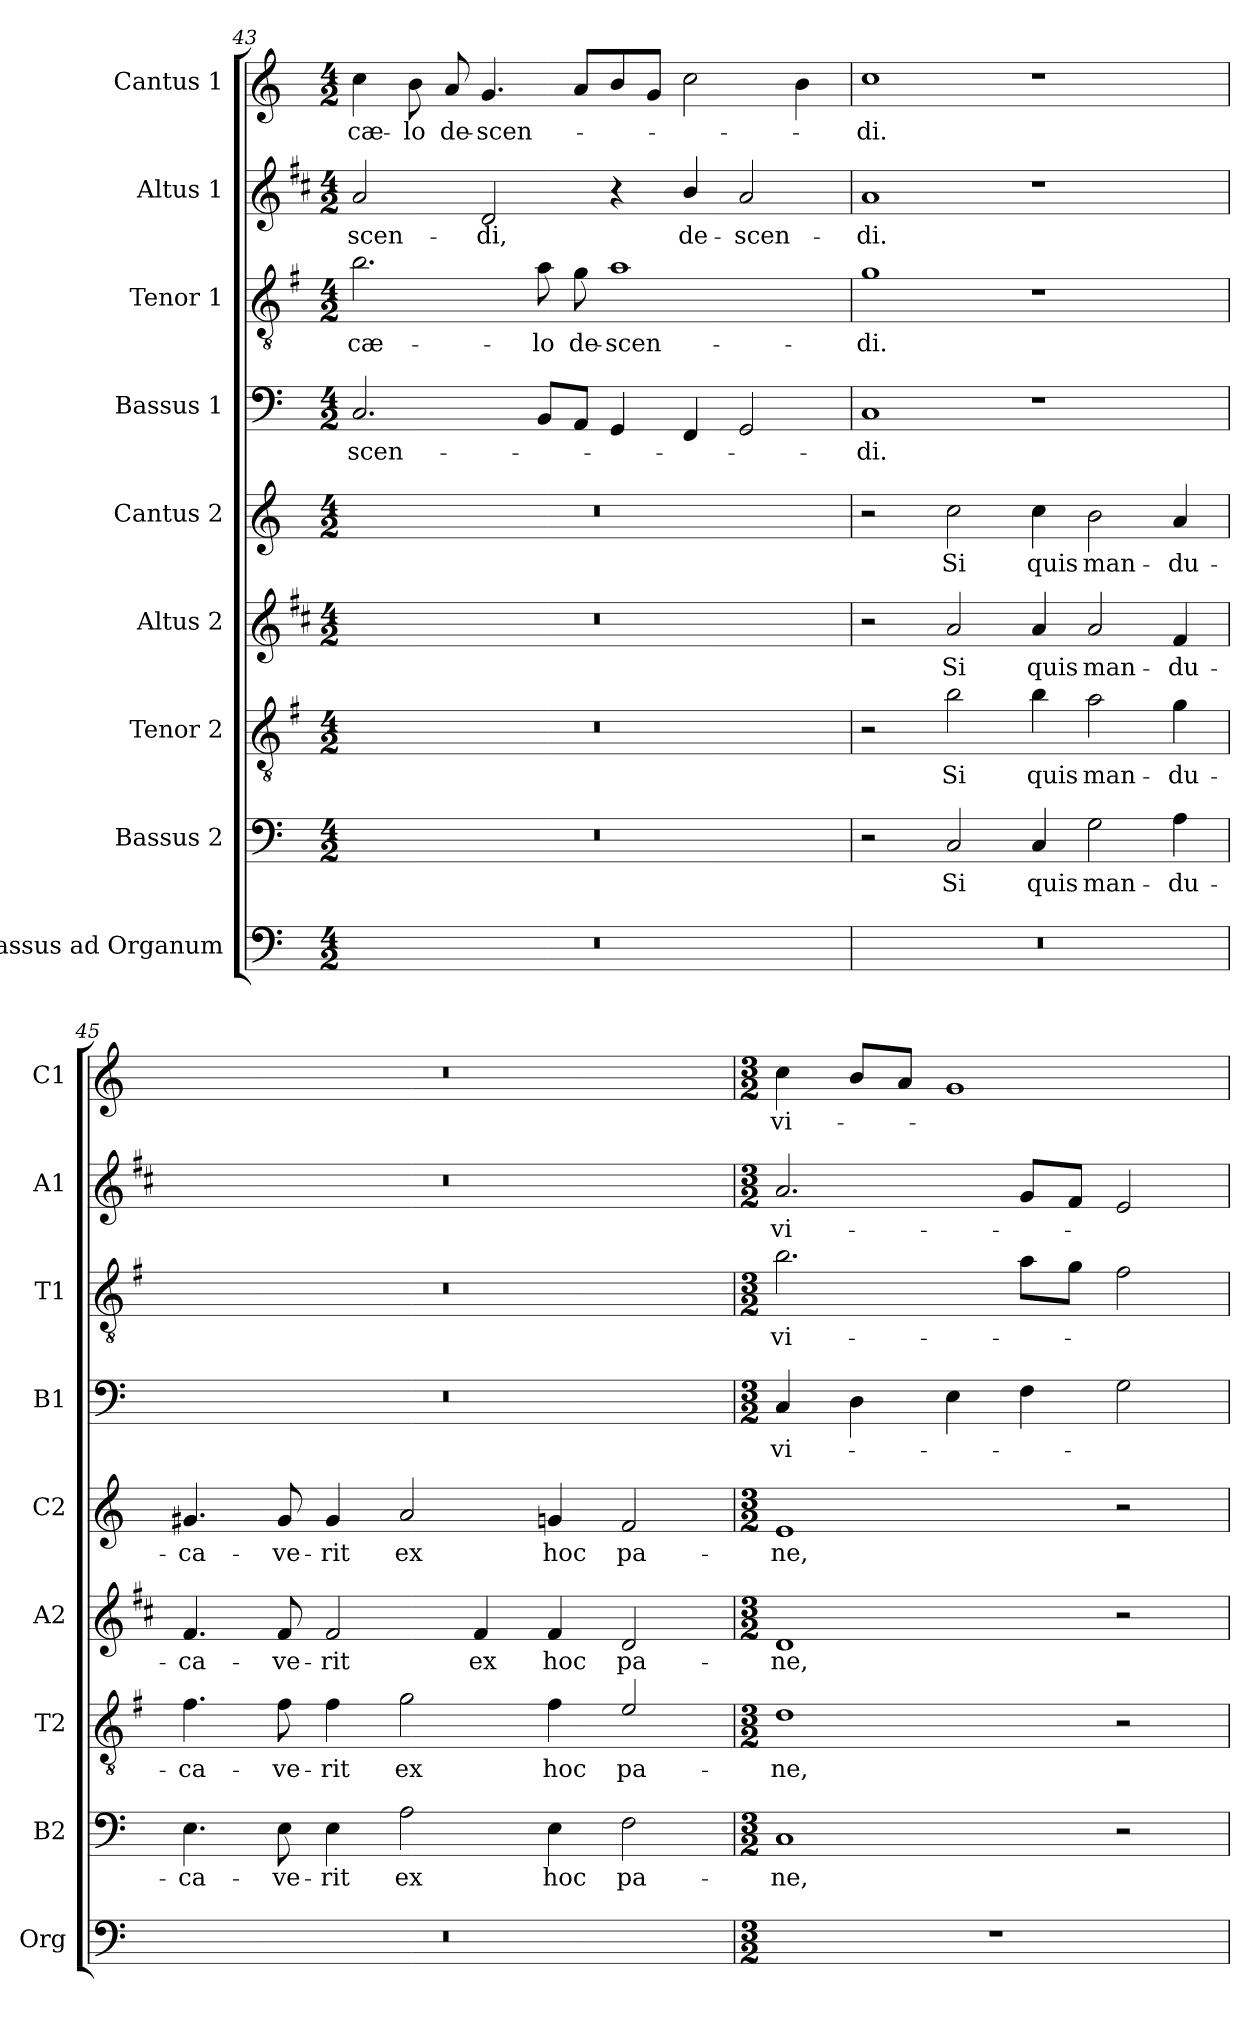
**kern	**kern	**text	**kern	**text	**kern	**text	**kern	**text	**kern	**text	**kern	**text	**kern	**text	**kern	**text
*part9	*part8	*part8	*part7	*part7	*part6	*part6	*part5	*part5	*part4	*part4	*part3	*part3	*part2	*part2	*part1	*part1
*staff9	*staff8	*staff8	*staff7	*staff7	*staff6	*staff6	*staff5	*staff5	*staff4	*staff4	*staff3	*staff3	*staff2	*staff2	*staff1	*staff1
*I"Bassus ad Organum	*I"Bassus 2	*	*I"Tenor 2	*	*I"Altus 2	*	*I"Cantus 2	*	*I"Bassus 1	*	*I"Tenor 1	*	*I"Altus 1	*	*I"Cantus 1	*
*I'Org	*I'B2	*	*I'T2	*	*I'A2	*	*I'C2	*	*I'B1	*	*I'T1	*	*I'A1	*	*I'C1	*
*clefF4	*clefF4	*	*clefGv2	*	*clefG2	*	*clefG2	*	*clefF4	*	*clefGv2	*	*clefG2	*	*clefG2	*
*	*	*	*ITrd4c7	*	*ITrd1c2	*	*	*	*	*	*ITrd4c7	*	*ITrd1c2	*	*	*
*k[]	*k[]	*	*k[]	*	*k[]	*	*k[]	*	*k[]	*	*k[]	*	*k[]	*	*k[]	*
*C:	*C:	*	*C:	*	*C:	*	*C:	*	*C:	*	*C:	*	*C:	*	*C:	*
*M4/2	*M4/2	*	*M4/2	*	*M4/2	*	*M4/2	*	*M4/2	*	*M4/2	*	*M4/2	*	*M4/2	*
=43	=43	=43	=43	=43	=43	=43	=43	=43	=43	=43	=43	=43	=43	=43	=43	=43
!	!	!	!	!	!	!	!	!	!	!LO:LY:b	!	!LO:LY:b	!	!LO:LY:b	!	!LO:LY:b
0r	0r	.	0r	.	0r	.	0r	.	2.C/	-scen-	2.e\	cæ-	2g/	-scen-	4cc\	cæ-
!	!	!	!	!	!	!	!	!	!	!	!	!	!	!	!	!LO:LY:b
.	.	.	.	.	.	.	.	.	.	.	.	.	.	.	8b\	-lo
!	!	!	!	!	!	!	!	!	!	!	!	!	!	!	!	!LO:LY:b
.	.	.	.	.	.	.	.	.	.	.	.	.	.	.	8a/	de-
!	!	!	!	!	!	!	!	!	!	!	!	!	!	!LO:LY:b	!	!LO:LY:b
.	.	.	.	.	.	.	.	.	.	.	.	.	2c/	-di,	4.g/	-scen-
!	!	!	!	!	!	!	!	!	!	!	!	!LO:LY:b	!	!	!	!
.	.	.	.	.	.	.	.	.	8BB/L	.	8d\	-lo	.	.	.	.
!	!	!	!	!	!	!	!	!	!	!	!	!LO:LY:b	!	!	!	!
.	.	.	.	.	.	.	.	.	8AA/J	.	8c\	de-	.	.	8a/L	.
!	!	!	!	!	!	!	!	!	!	!	!	!LO:LY:b	!	!	!	!
.	.	.	.	.	.	.	.	.	4GG/	.	1d	-scen-	4r	.	8b/	.
.	.	.	.	.	.	.	.	.	.	.	.	.	.	.	8g/J	.
!	!	!	!	!	!	!	!	!	!	!	!	!	!	!LO:LY:b	!	!
.	.	.	.	.	.	.	.	.	4FF/	.	.	.	4a/	de-	2cc\	.
!	!	!	!	!	!	!	!	!	!	!	!	!	!	!LO:LY:b	!	!
.	.	.	.	.	.	.	.	.	2GG/	.	.	.	2g/	-scen-	.	.
.	.	.	.	.	.	.	.	.	.	.	.	.	.	.	4b\	.
!!LO:PB:g=z
=44	=44	=44	=44	=44	=44	=44	=44	=44	=44	=44	=44	=44	=44	=44	=44	=44
!	!	!	!	!	!	!	!	!	!	!LO:LY:b	!	!LO:LY:b	!	!LO:LY:b	!	!LO:LY:b
0r	2r	.	2r	.	2r	.	2r	.	1C	-di.	1c	-di.	1g	-di.	1cc	-di.
!	!	!LO:LY:b	!	!LO:LY:b	!	!LO:LY:b	!	!LO:LY:b	!	!	!	!	!	!	!	!
.	2C/	Si	2e\	Si	2g/	Si	2cc\	Si	.	.	.	.	.	.	.	.
!	!	!LO:LY:b	!	!LO:LY:b	!	!LO:LY:b	!	!LO:LY:b	!	!	!	!	!	!	!	!
.	4C/	quis	4e\	quis	4g/	quis	4cc\	quis	1r	.	1r	.	1r	.	1r	.
!	!	!LO:LY:b	!	!LO:LY:b	!	!LO:LY:b	!	!LO:LY:b	!	!	!	!	!	!	!	!
.	2G\	man-	2d\	man-	2g/	man-	2b\	man-	.	.	.	.	.	.	.	.
!	!	!LO:LY:b	!	!LO:LY:b	!	!LO:LY:b	!	!LO:LY:b	!	!	!	!	!	!	!	!
.	4A\	-du-	4c\	-du-	4e/	-du-	4a/	-du-	.	.	.	.	.	.	.	.
=45	=45	=45	=45	=45	=45	=45	=45	=45	=45	=45	=45	=45	=45	=45	=45	=45
!	!	!LO:LY:b	!	!LO:LY:b	!	!LO:LY:b	!	!LO:LY:b	!	!	!	!	!	!	!	!
0r	4.E\	-ca-	4.B\	-ca-	4.e/	-ca-	4.g#X/	-ca-	0r	.	0r	.	0r	.	0r	.
!	!	!LO:LY:b	!	!LO:LY:b	!	!LO:LY:b	!	!LO:LY:b	!	!	!	!	!	!	!	!
.	8E\	-ve-	8B\	-ve-	8e/	-ve-	8g#/	-ve-	.	.	.	.	.	.	.	.
!	!	!LO:LY:b	!	!LO:LY:b	!	!LO:LY:b	!	!LO:LY:b	!	!	!	!	!	!	!	!
.	4E\	-rit	4B\	-rit	2e/	-rit	4g#/	-rit	.	.	.	.	.	.	.	.
!	!	!LO:LY:b	!	!LO:LY:b	!	!	!	!LO:LY:b	!	!	!	!	!	!	!	!
.	2A\	ex	2c\	ex	.	.	2a/	ex	.	.	.	.	.	.	.	.
!	!	!	!	!	!	!LO:LY:b	!	!	!	!	!	!	!	!	!	!
.	.	.	.	.	4e/	ex	.	.	.	.	.	.	.	.	.	.
!	!	!LO:LY:b	!	!LO:LY:b	!	!LO:LY:b	!	!LO:LY:b	!	!	!	!	!	!	!	!
.	4E\	hoc	4B\	hoc	4e/	hoc	4gn/	hoc	.	.	.	.	.	.	.	.
!	!	!LO:LY:b	!	!LO:LY:b	!	!LO:LY:b	!	!LO:LY:b	!	!	!	!	!	!	!	!
.	2F\	pa-	2A/	pa-	2c/	pa-	2f/	pa-	.	.	.	.	.	.	.	.
=46	=46	=46	=46	=46	=46	=46	=46	=46	=46	=46	=46	=46	=46	=46	=46	=46
*M3/2	*M3/2	*	*M3/2	*	*M3/2	*	*M3/2	*	*M3/2	*	*M3/2	*	*M3/2	*	*M3/2	*
!	!	!LO:LY:b	!	!LO:LY:b	!	!LO:LY:b	!	!LO:LY:b	!	!LO:LY:b	!	!LO:LY:b	!	!LO:LY:b	!	!LO:LY:b
1.r	1C	-ne,	1G	-ne,	1c	-ne,	1e	-ne,	4C/	vi-	2.e\	vi-	2.g/	vi-	4cc\	vi-
.	.	.	.	.	.	.	.	.	4D\	.	.	.	.	.	8b/L	.
.	.	.	.	.	.	.	.	.	.	.	.	.	.	.	8a/J	.
.	.	.	.	.	.	.	.	.	4E\	.	.	.	.	.	1g	.
.	.	.	.	.	.	.	.	.	4F\	.	8d\L	.	8f/L	.	.	.
.	.	.	.	.	.	.	.	.	.	.	8c\J	.	8e/J	.	.	.
.	2r	.	2r	.	2r	.	2r	.	2G\	.	2B\	.	2d/	.	.	.
=	=	=	=	=	=	=	=	=	=	=	=	=	=	=	=	=
*-	*-	*-	*-	*-	*-	*-	*-	*-	*-	*-	*-	*-	*-	*-	*-	*-
